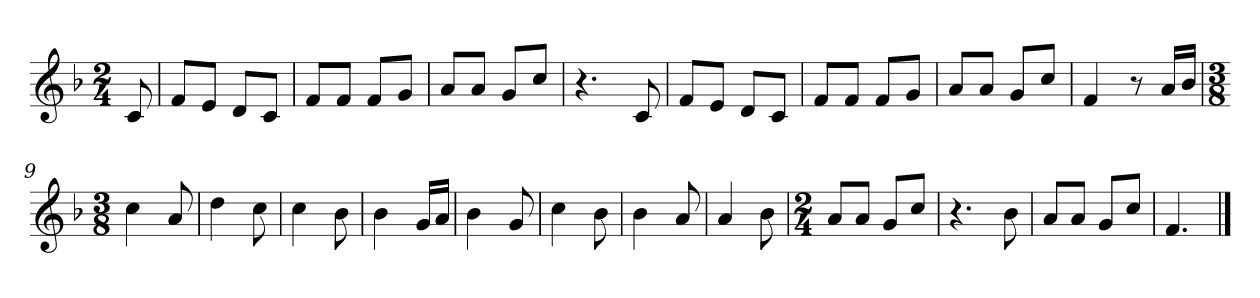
**kern
*part1
*staff1
*k[b-]
*M2/4
*MM120
=
8c
=1
8fL
8eJ
8dL
8cJ
=2
8fL
8fJ
8fL
8gJ
=3
8aL
8aJ
8gL
8ccJ
=4
4.r
8c
=5
8fL
8eJ
8dL
8cJ
=6
8fL
8fJ
8fL
8gJ
=7
8aL
8aJ
8gL
8ccJ
=8
4f
8r
16aLL
16b-JJ
=9
*M3/8
4cc
8a
=10
4dd
8cc
=11
4cc
8b-
=12
4b-
16gLL
16aJJ
=13
4b-
8g
=14
4cc
8b-
=15
4b-
8a
=16
4a
8b-
=17
*M2/4
8aL
8aJ
8gL
8ccJ
=18
4.r
8b-
=19
8aL
8aJ
8gL
8ccJ
=20
4.f
==
*-
